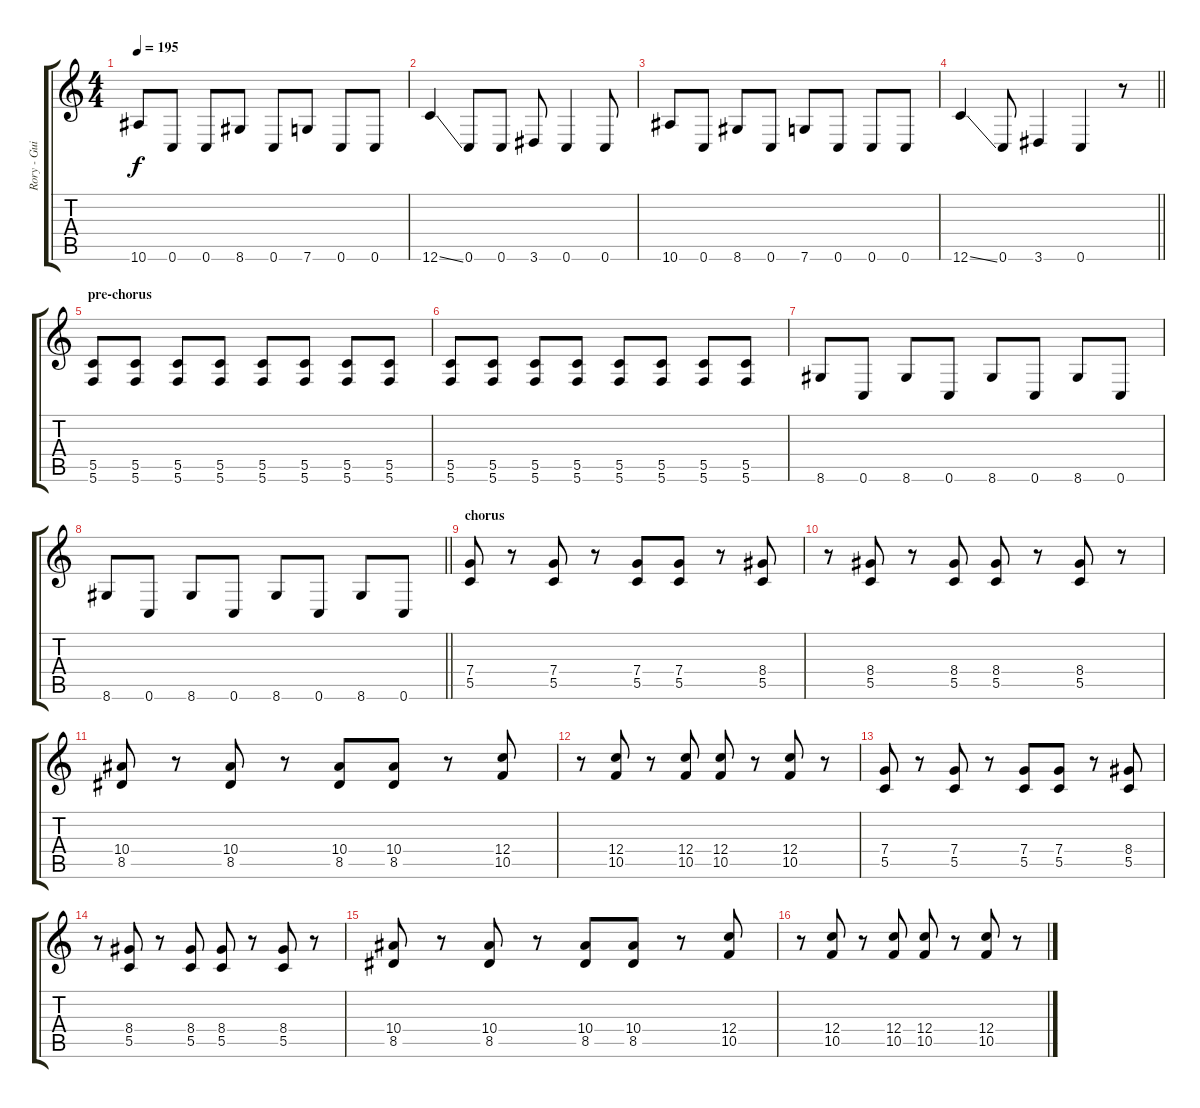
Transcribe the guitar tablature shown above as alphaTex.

\track ("Rory - Guitar" "Rory - Gui") {instrument distortionguitar}
\staff {score tabs}
\tuning (D4 A3 F3 C3 G2 C2) {hide}
\ts (4 4)
\tempo 195
\clef g2
\ks c
10.6.8{dy f} 0.6.8 0.6.8 8.6.8 0.6.8 7.6.8 0.6.8 0.6.8 |
12.6{ss}.4 0.6.8 0.6.8 3.6.8 0.6.4 0.6.8 |
10.6.8 0.6.8 8.6.8 0.6.8 7.6.8 0.6.8 0.6.8 0.6.8 |
\barLineRight lightlight
12.6{ss}.4 0.6.8 3.6.4 0.6.4 r.8 |
\section ("" "pre-chorus")
(5.5 5.6).8 (5.5 5.6).8 (5.5 5.6).8 (5.5 5.6).8 (5.5 5.6).8 (5.5 5.6).8 (5.5 5.6).8 (5.5 5.6).8 |
(5.5 5.6).8 (5.5 5.6).8 (5.5 5.6).8 (5.5 5.6).8 (5.5 5.6).8 (5.5 5.6).8 (5.5 5.6).8 (5.5 5.6).8 |
8.6.8 0.6.8 8.6.8 0.6.8 8.6.8 0.6.8 8.6.8 0.6.8 |
\barLineRight lightlight
8.6.8 0.6.8 8.6.8 0.6.8 8.6.8 0.6.8 8.6.8 0.6.8 |
\section ("" "chorus")
(7.4 5.5).8 r.8 (7.4 5.5).8 r.8 (7.4 5.5).8 (7.4 5.5).8 r.8 (8.4 5.5).8 |
r.8 (8.4 5.5).8 r.8 (8.4 5.5).8 (8.4 5.5).8 r.8 (8.4 5.5).8 r.8 |
(10.4 8.5).8 r.8 (10.4 8.5).8 r.8 (10.4 8.5).8 (10.4 8.5).8 r.8 (12.4 10.5).8 |
r.8 (12.4 10.5).8 r.8 (12.4 10.5).8 (12.4 10.5).8 r.8 (12.4 10.5).8 r.8 |
(7.4 5.5).8 r.8 (7.4 5.5).8 r.8 (7.4 5.5).8 (7.4 5.5).8 r.8 (8.4 5.5).8 |
r.8 (8.4 5.5).8 r.8 (8.4 5.5).8 (8.4 5.5).8 r.8 (8.4 5.5).8 r.8 |
(10.4 8.5).8 r.8 (10.4 8.5).8 r.8 (10.4 8.5).8 (10.4 8.5).8 r.8 (12.4 10.5).8 |
r.8 (12.4 10.5).8 r.8 (12.4 10.5).8 (12.4 10.5).8 r.8 (12.4 10.5).8 r.8
